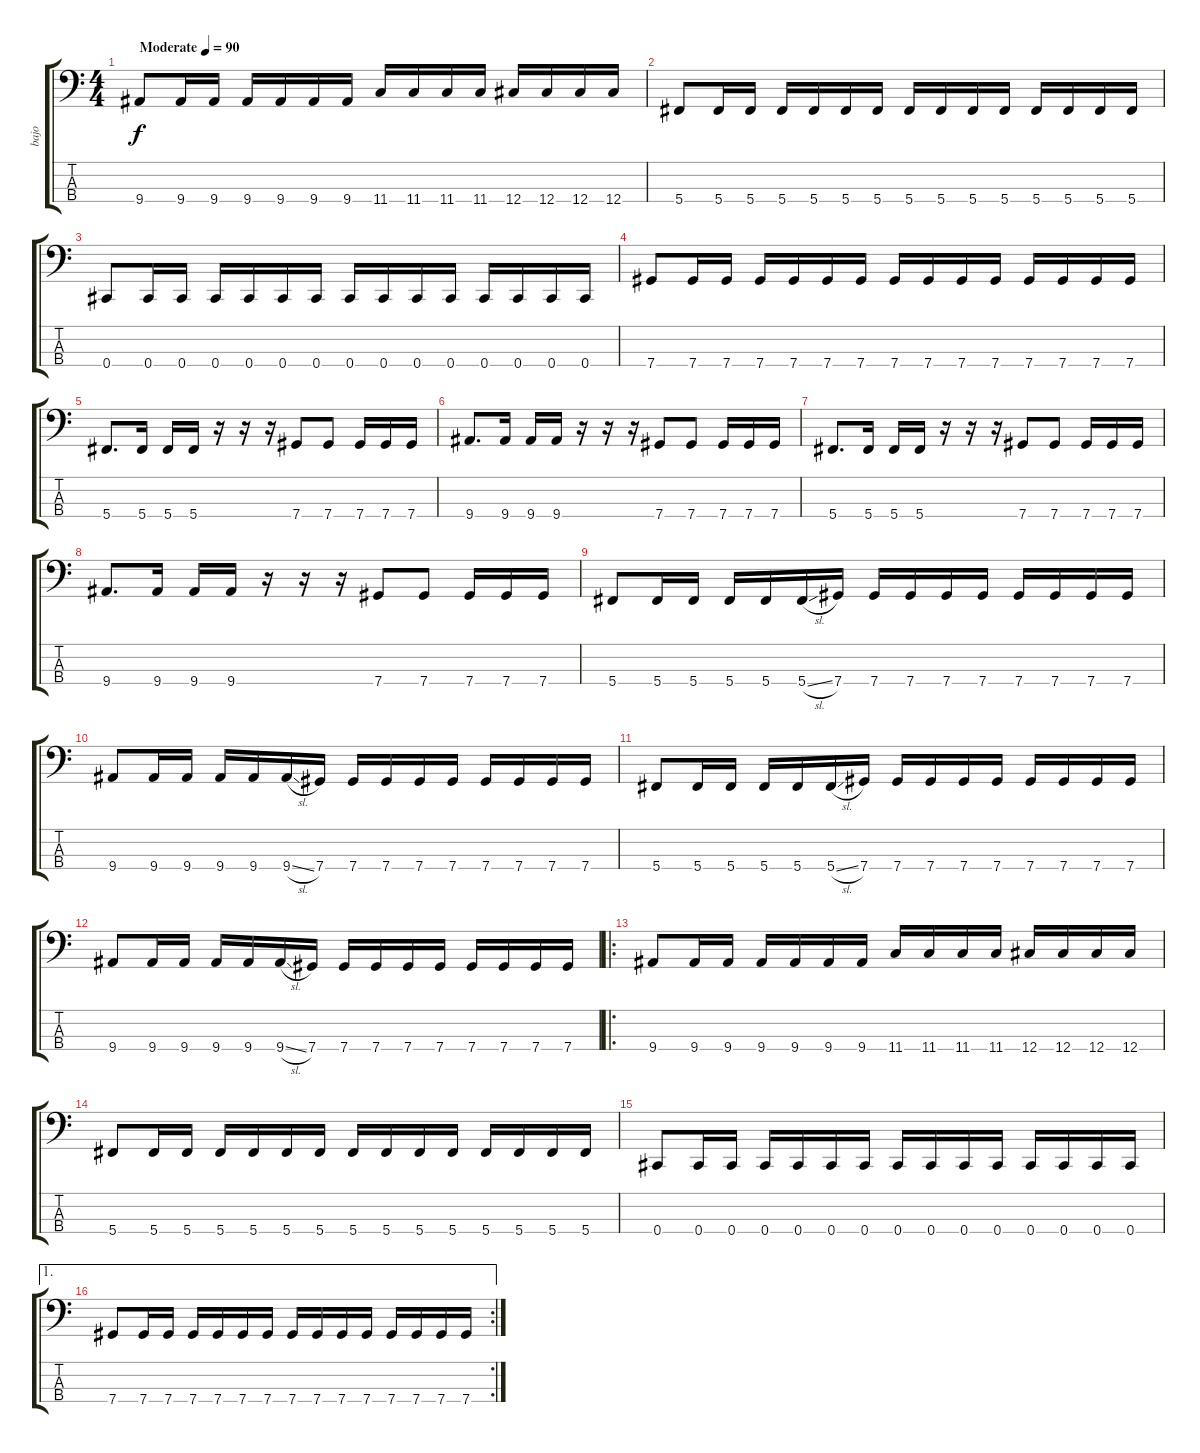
\track ("bajo" "bajo") {instrument electricbasspick}
\staff {score tabs}
\tuning (Gb2 Db2 Ab1 Db1) {hide}
\ts (4 4)
\tempo (90 "Moderate")
\clef f4
\ks c
9.4.8{dy f instrument electricbasspick} 9.4.16 9.4.16 9.4.16 9.4.16 9.4.16 9.4.16 11.4.16 11.4.16 11.4.16 11.4.16 12.4.16 12.4.16 12.4.16 12.4.16 |
5.4.8 5.4.16 5.4.16 5.4.16 5.4.16 5.4.16 5.4.16 5.4.16 5.4.16 5.4.16 5.4.16 5.4.16 5.4.16 5.4.16 5.4.16 |
0.4.8 0.4.16 0.4.16 0.4.16 0.4.16 0.4.16 0.4.16 0.4.16 0.4.16 0.4.16 0.4.16 0.4.16 0.4.16 0.4.16 0.4.16 |
7.4.8 7.4.16 7.4.16 7.4.16 7.4.16 7.4.16 7.4.16 7.4.16 7.4.16 7.4.16 7.4.16 7.4.16 7.4.16 7.4.16 7.4.16 |
5.4.8{d} 5.4.16 5.4.16 5.4.16 r.16 r.16 r.16 7.4.8 7.4.8 7.4.16 7.4.16 7.4.16 |
9.4.8{d} 9.4.16 9.4.16 9.4.16 r.16 r.16 r.16 7.4.8 7.4.8 7.4.16 7.4.16 7.4.16 |
5.4.8{d} 5.4.16 5.4.16 5.4.16 r.16 r.16 r.16 7.4.8 7.4.8 7.4.16 7.4.16 7.4.16 |
9.4.8{d} 9.4.16 9.4.16 9.4.16 r.16 r.16 r.16 7.4.8 7.4.8 7.4.16 7.4.16 7.4.16 |
5.4.8 5.4.16 5.4.16 5.4.16 5.4.16 5.4{sl}.16 7.4.16 7.4.16 7.4.16 7.4.16 7.4.16 7.4.16 7.4.16 7.4.16 7.4.16 |
9.4.8 9.4.16 9.4.16 9.4.16 9.4.16 9.4{sl}.16 7.4.16 7.4.16 7.4.16 7.4.16 7.4.16 7.4.16 7.4.16 7.4.16 7.4.16 |
5.4.8 5.4.16 5.4.16 5.4.16 5.4.16 5.4{sl}.16 7.4.16 7.4.16 7.4.16 7.4.16 7.4.16 7.4.16 7.4.16 7.4.16 7.4.16 |
9.4.8 9.4.16 9.4.16 9.4.16 9.4.16 9.4{sl}.16 7.4.16 7.4.16 7.4.16 7.4.16 7.4.16 7.4.16 7.4.16 7.4.16 7.4.16 |
\ro
9.4.8 9.4.16 9.4.16 9.4.16 9.4.16 9.4.16 9.4.16 11.4.16 11.4.16 11.4.16 11.4.16 12.4.16 12.4.16 12.4.16 12.4.16 |
5.4.8 5.4.16 5.4.16 5.4.16 5.4.16 5.4.16 5.4.16 5.4.16 5.4.16 5.4.16 5.4.16 5.4.16 5.4.16 5.4.16 5.4.16 |
0.4.8 0.4.16 0.4.16 0.4.16 0.4.16 0.4.16 0.4.16 0.4.16 0.4.16 0.4.16 0.4.16 0.4.16 0.4.16 0.4.16 0.4.16 |
\ae 1
\rc 2
7.4.8 7.4.16 7.4.16 7.4.16 7.4.16 7.4.16 7.4.16 7.4.16 7.4.16 7.4.16 7.4.16 7.4.16 7.4.16 7.4.16 7.4.16
